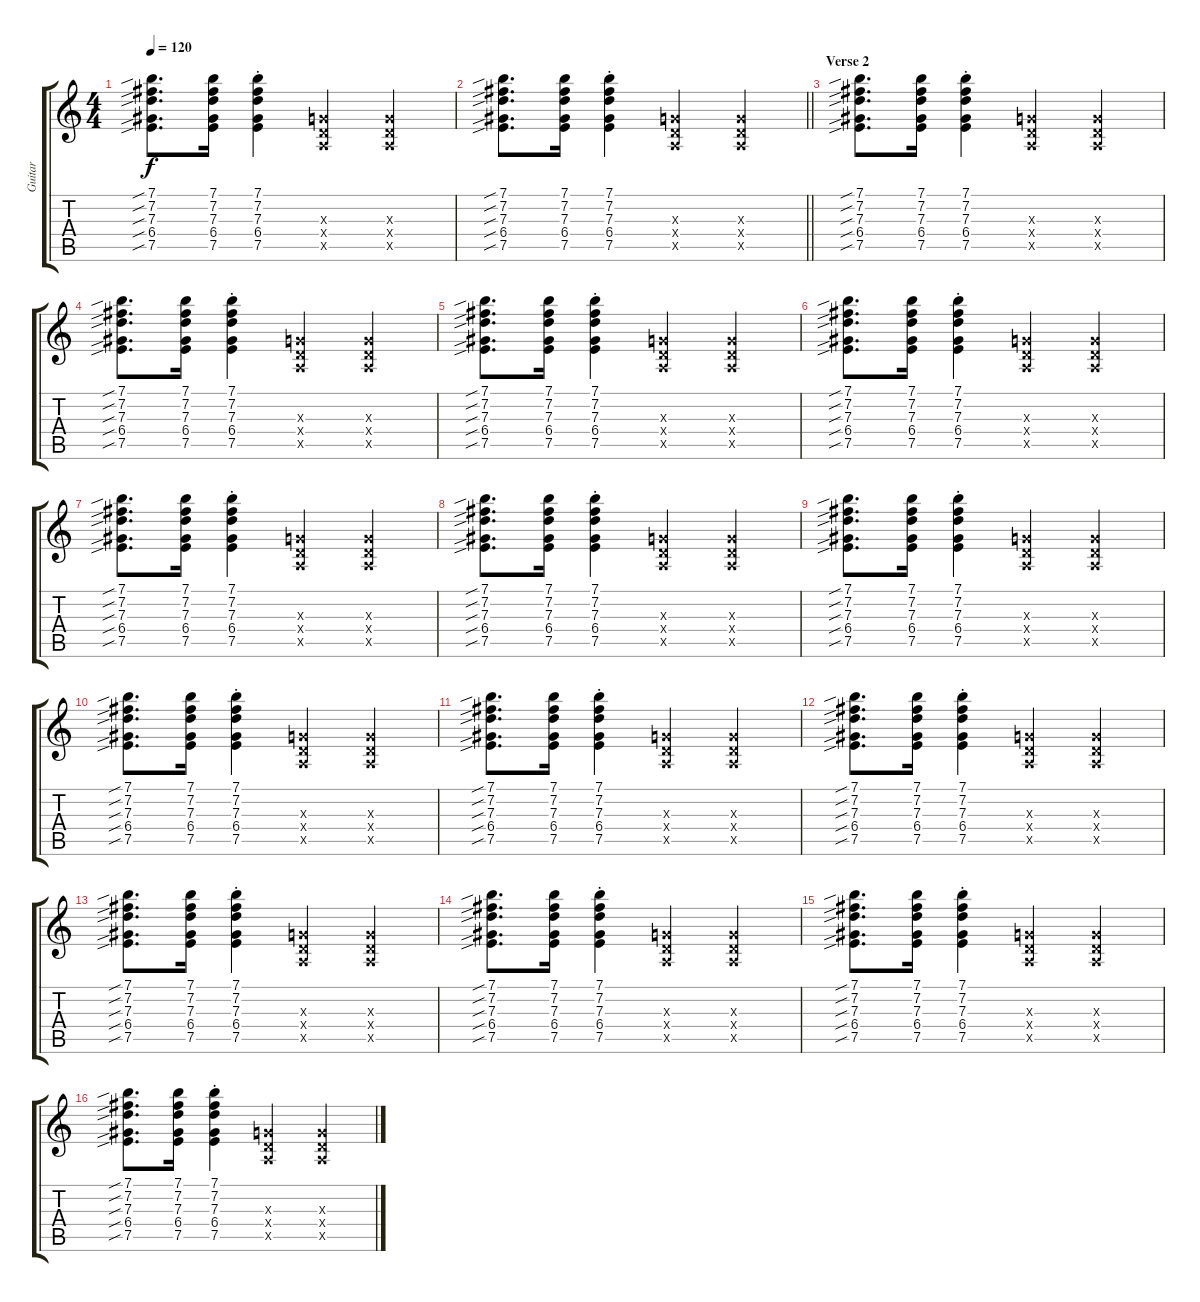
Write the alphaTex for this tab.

\track ("Guitar" "Guitar") {instrument overdrivenguitar}
\staff {score tabs}
\tuning (E4 B3 G3 D3 A2 E2) {hide}
\ts (4 4)
\tempo 120
\clef g2
\ks c
(7.1{sib} 7.2{sib} 7.3{sib} 6.4{sib} 7.5{sib}).8{d dy f} (7.1 7.2 7.3 6.4 7.5).16 (7.1{st} 7.2{st} 7.3{st} 6.4{st} 7.5{st}).4 (0.3{x} 0.4{x} 0.5{x}).4 (0.3{x} 0.4{x} 0.5{x}).4 |
\barLineRight lightlight
(7.1{sib} 7.2{sib} 7.3{sib} 6.4{sib} 7.5{sib}).8{d} (7.1 7.2 7.3 6.4 7.5).16 (7.1{st} 7.2{st} 7.3{st} 6.4{st} 7.5{st}).4 (0.3{x} 0.4{x} 0.5{x}).4 (0.3{x} 0.4{x} 0.5{x}).4 |
\section ("" "Verse 2")
(7.1{sib} 7.2{sib} 7.3{sib} 6.4{sib} 7.5{sib}).8{d} (7.1 7.2 7.3 6.4 7.5).16 (7.1{st} 7.2{st} 7.3{st} 6.4{st} 7.5{st}).4 (0.3{x} 0.4{x} 0.5{x}).4 (0.3{x} 0.4{x} 0.5{x}).4 |
(7.1{sib} 7.2{sib} 7.3{sib} 6.4{sib} 7.5{sib}).8{d} (7.1 7.2 7.3 6.4 7.5).16 (7.1{st} 7.2{st} 7.3{st} 6.4{st} 7.5{st}).4 (0.3{x} 0.4{x} 0.5{x}).4 (0.3{x} 0.4{x} 0.5{x}).4 |
(7.1{sib} 7.2{sib} 7.3{sib} 6.4{sib} 7.5{sib}).8{d} (7.1 7.2 7.3 6.4 7.5).16 (7.1{st} 7.2{st} 7.3{st} 6.4{st} 7.5{st}).4 (0.3{x} 0.4{x} 0.5{x}).4 (0.3{x} 0.4{x} 0.5{x}).4 |
(7.1{sib} 7.2{sib} 7.3{sib} 6.4{sib} 7.5{sib}).8{d} (7.1 7.2 7.3 6.4 7.5).16 (7.1{st} 7.2{st} 7.3{st} 6.4{st} 7.5{st}).4 (0.3{x} 0.4{x} 0.5{x}).4 (0.3{x} 0.4{x} 0.5{x}).4 |
(7.1{sib} 7.2{sib} 7.3{sib} 6.4{sib} 7.5{sib}).8{d} (7.1 7.2 7.3 6.4 7.5).16 (7.1{st} 7.2{st} 7.3{st} 6.4{st} 7.5{st}).4 (0.3{x} 0.4{x} 0.5{x}).4 (0.3{x} 0.4{x} 0.5{x}).4 |
(7.1{sib} 7.2{sib} 7.3{sib} 6.4{sib} 7.5{sib}).8{d} (7.1 7.2 7.3 6.4 7.5).16 (7.1{st} 7.2{st} 7.3{st} 6.4{st} 7.5{st}).4 (0.3{x} 0.4{x} 0.5{x}).4 (0.3{x} 0.4{x} 0.5{x}).4 |
(7.1{sib} 7.2{sib} 7.3{sib} 6.4{sib} 7.5{sib}).8{d} (7.1 7.2 7.3 6.4 7.5).16 (7.1{st} 7.2{st} 7.3{st} 6.4{st} 7.5{st}).4 (0.3{x} 0.4{x} 0.5{x}).4 (0.3{x} 0.4{x} 0.5{x}).4 |
(7.1{sib} 7.2{sib} 7.3{sib} 6.4{sib} 7.5{sib}).8{d} (7.1 7.2 7.3 6.4 7.5).16 (7.1{st} 7.2{st} 7.3{st} 6.4{st} 7.5{st}).4 (0.3{x} 0.4{x} 0.5{x}).4 (0.3{x} 0.4{x} 0.5{x}).4 |
(7.1{sib} 7.2{sib} 7.3{sib} 6.4{sib} 7.5{sib}).8{d} (7.1 7.2 7.3 6.4 7.5).16 (7.1{st} 7.2{st} 7.3{st} 6.4{st} 7.5{st}).4 (0.3{x} 0.4{x} 0.5{x}).4 (0.3{x} 0.4{x} 0.5{x}).4 |
(7.1{sib} 7.2{sib} 7.3{sib} 6.4{sib} 7.5{sib}).8{d} (7.1 7.2 7.3 6.4 7.5).16 (7.1{st} 7.2{st} 7.3{st} 6.4{st} 7.5{st}).4 (0.3{x} 0.4{x} 0.5{x}).4 (0.3{x} 0.4{x} 0.5{x}).4 |
(7.1{sib} 7.2{sib} 7.3{sib} 6.4{sib} 7.5{sib}).8{d} (7.1 7.2 7.3 6.4 7.5).16 (7.1{st} 7.2{st} 7.3{st} 6.4{st} 7.5{st}).4 (0.3{x} 0.4{x} 0.5{x}).4 (0.3{x} 0.4{x} 0.5{x}).4 |
(7.1{sib} 7.2{sib} 7.3{sib} 6.4{sib} 7.5{sib}).8{d} (7.1 7.2 7.3 6.4 7.5).16 (7.1{st} 7.2{st} 7.3{st} 6.4{st} 7.5{st}).4 (0.3{x} 0.4{x} 0.5{x}).4 (0.3{x} 0.4{x} 0.5{x}).4 |
(7.1{sib} 7.2{sib} 7.3{sib} 6.4{sib} 7.5{sib}).8{d} (7.1 7.2 7.3 6.4 7.5).16 (7.1{st} 7.2{st} 7.3{st} 6.4{st} 7.5{st}).4 (0.3{x} 0.4{x} 0.5{x}).4 (0.3{x} 0.4{x} 0.5{x}).4 |
(7.1{sib} 7.2{sib} 7.3{sib} 6.4{sib} 7.5{sib}).8{d} (7.1 7.2 7.3 6.4 7.5).16 (7.1{st} 7.2{st} 7.3{st} 6.4{st} 7.5{st}).4 (0.3{x} 0.4{x} 0.5{x}).4 (0.3{x} 0.4{x} 0.5{x}).4
